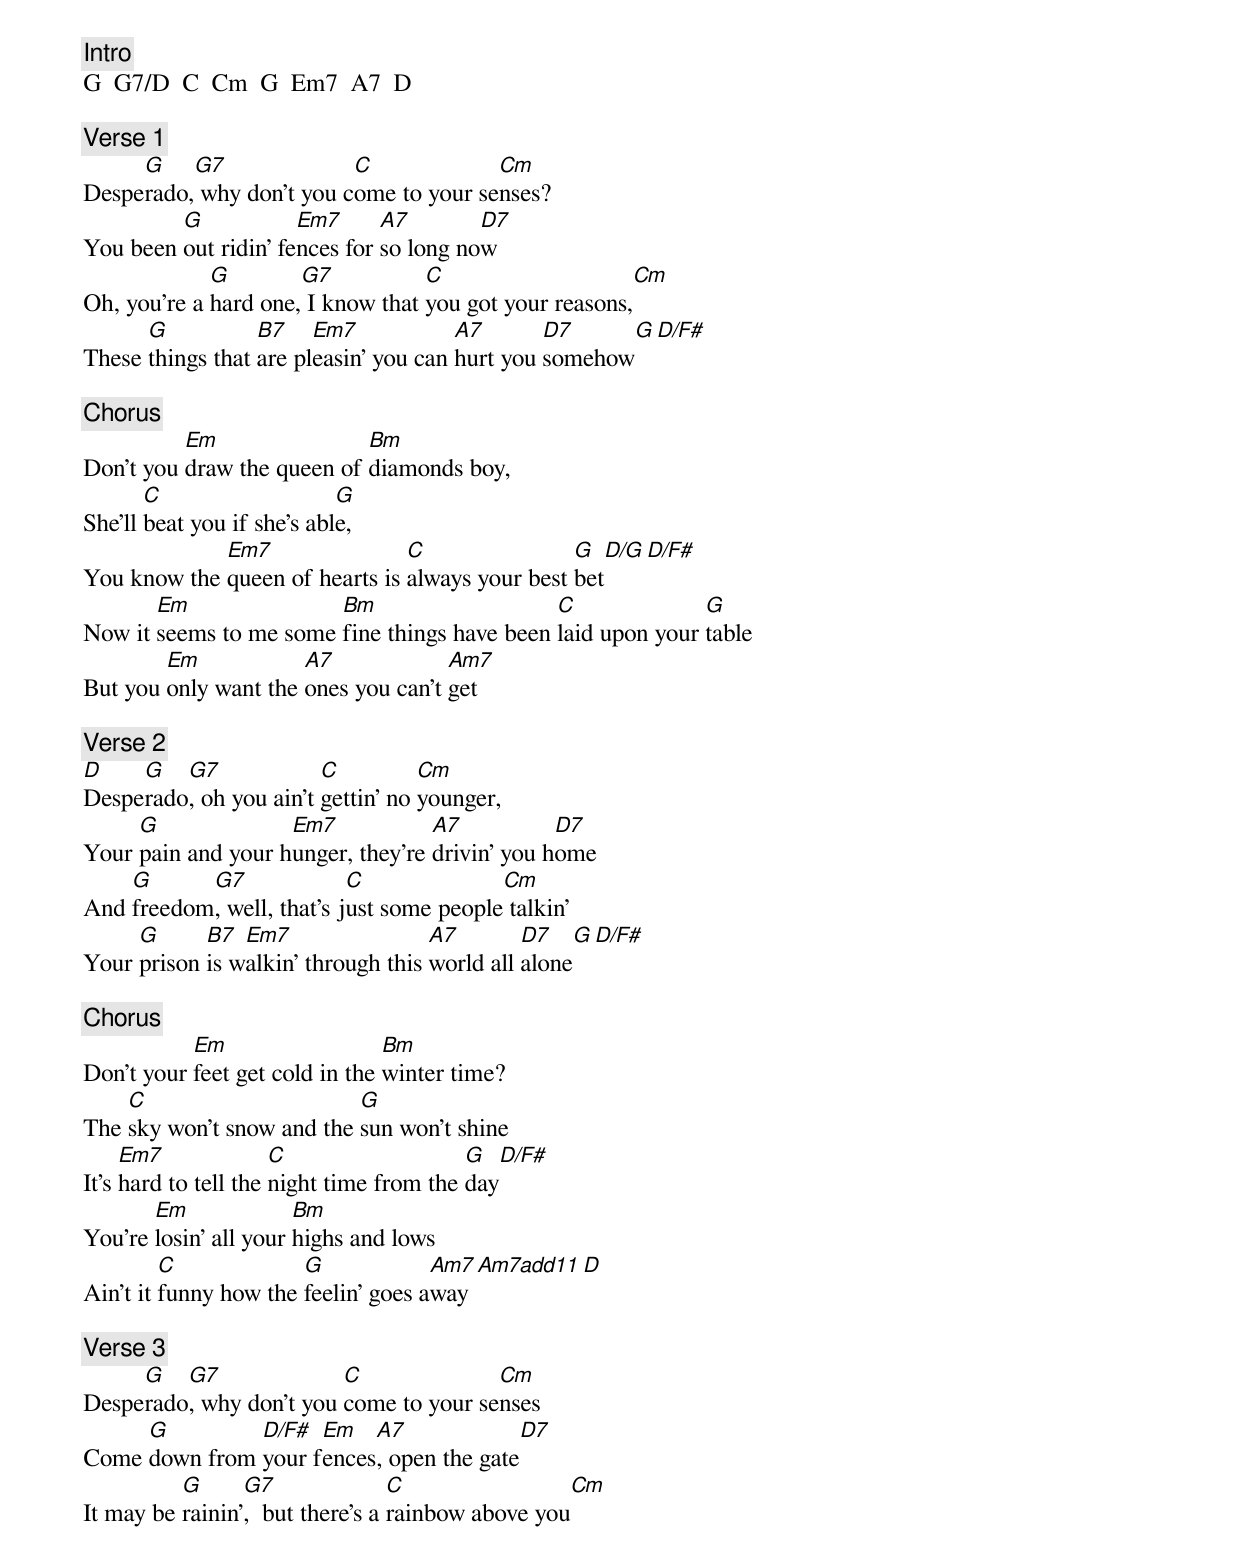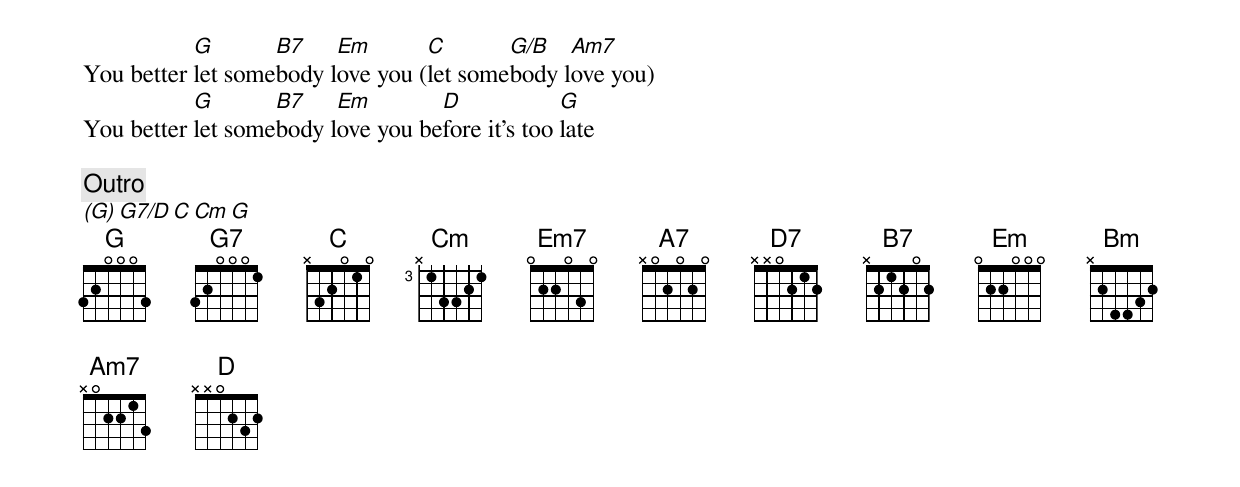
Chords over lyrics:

[Intro]
G  G7/D  C  Cm  G  Em7  A7  D

[Verse 1]
     G    G7              C             Cm
Desperado, why don't you come to your senses?
         G            Em7      A7        D7
You been out ridin' fences for so long now
             G        G7           C                    Cm
Oh, you're a hard one, I know that you got your reasons,
      G           B7    Em7            A7       D7      G   D/F#
These things that are pleasin' you can hurt you somehow

[Chorus]
          Em                Bm
Don't you draw the queen of diamonds boy,
       C                    G
She'll beat you if she's able,
             Em7                C                G   D/G  D/F#
You know the queen of hearts is always your best bet
       Em               Bm                    C              G
Now it seems to me some fine things have been laid upon your table
        Em            A7             Am7
But you only want the ones you can't get

[Verse 2]
D    G   G7             C          Cm
Desperado, oh you ain't gettin' no younger,
     G              Em7            A7           D7
Your pain and your hunger, they're drivin' you home
    G      G7              C              Cm
And freedom, well, that's just some people talkin'
     G      B7  Em7                 A7        D7    G   D/F#
Your prison is walkin' through this world all alone

[Chorus]
           Em                   Bm
Don't your feet get cold in the winter time?
    C                      G
The sky won't snow and the sun won't shine
     Em7              C                   G   D/F#
It's hard to tell the night time from the day
       Em              Bm
You're losin' all your highs and lows
         C             G             Am7  Am7add11  D
Ain't it funny how the feelin' goes away

[Verse 3]
     G   G7              C              Cm
Desperado, why don't you come to your senses
     G         D/F#  Em   A7              D7
Come down from your fences, open the gate
          G      G7               C                 Cm
It may be rainin',  but there's a rainbow above you
           G       B7    Em       C       G/B   Am7
You better let somebody love you (let somebody love you)
           G       B7    Em        D             G
You better let somebody love you before it's too late

[Outro]
(G)  G7/D  C  Cm  G
